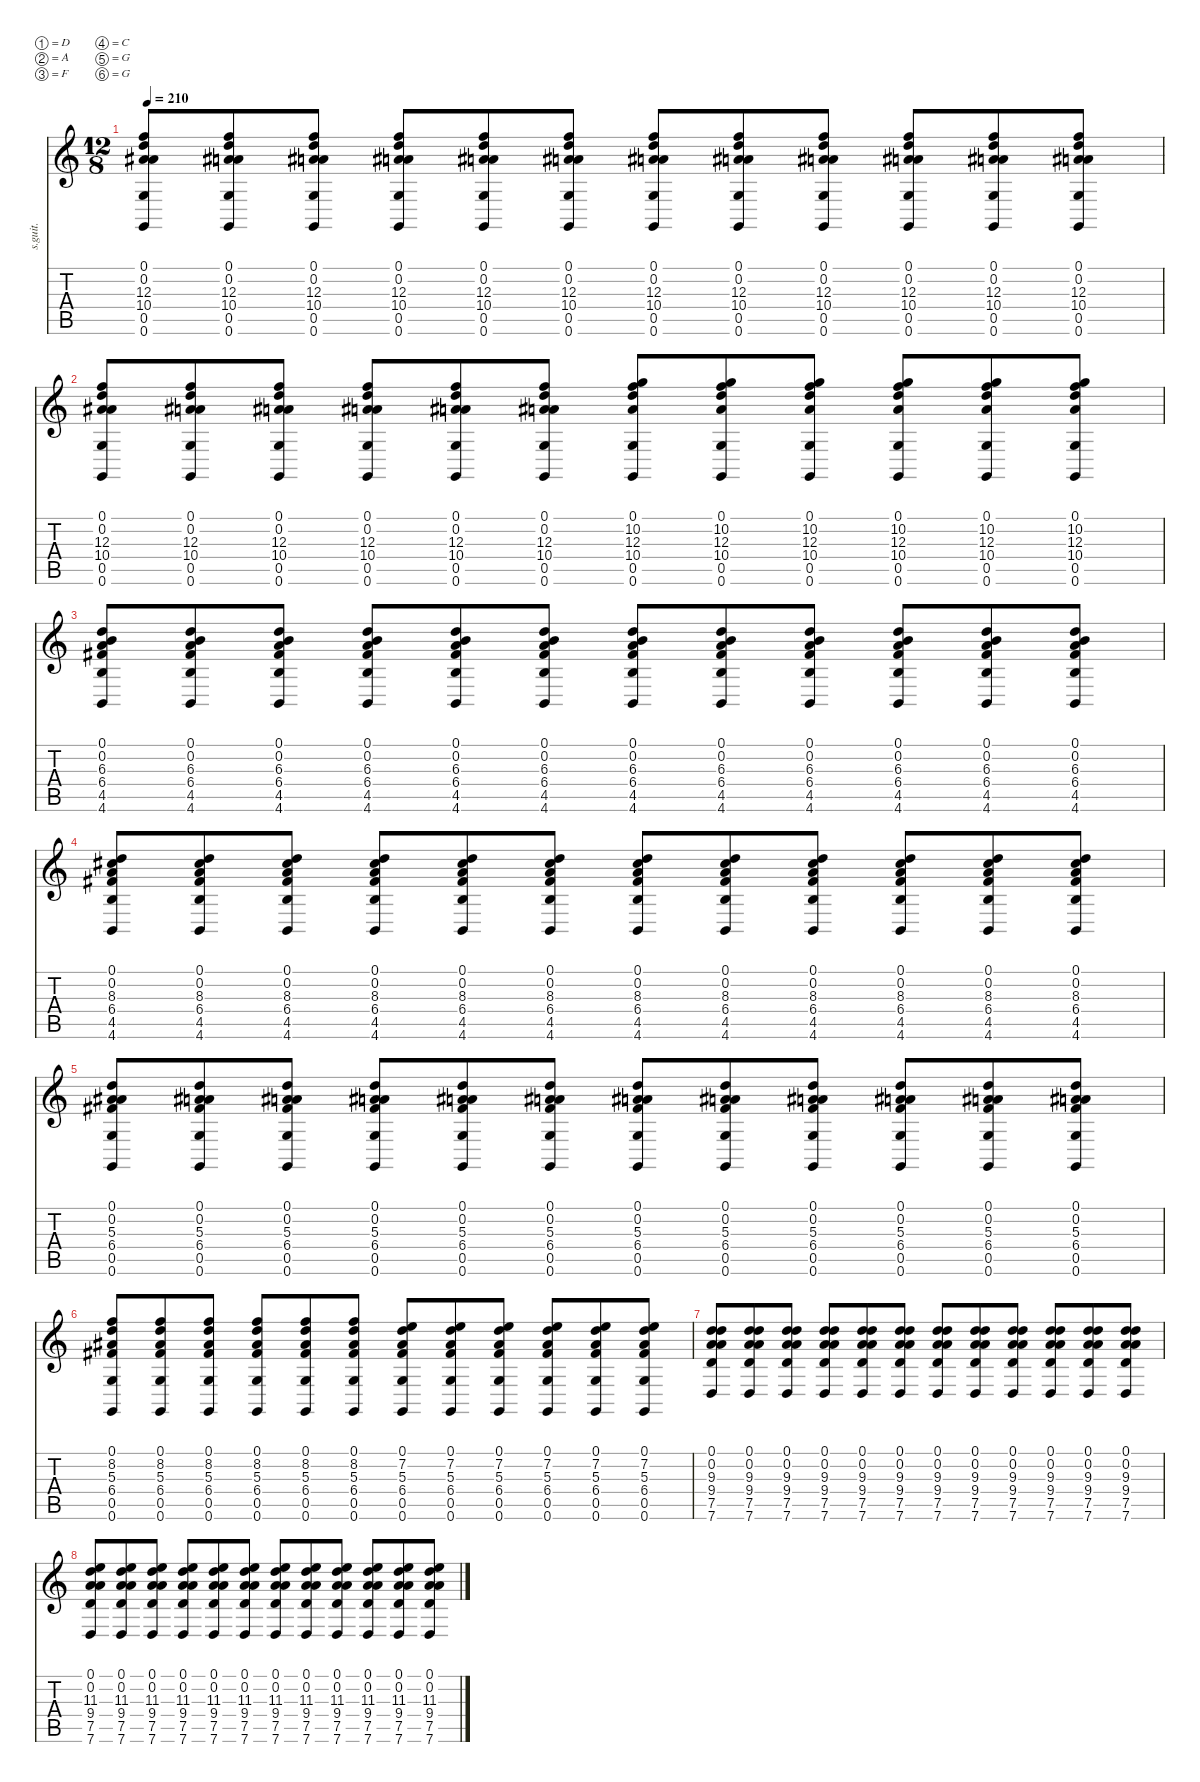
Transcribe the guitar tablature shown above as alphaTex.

\defaultSystemsLayout 4
\hideDynamics
\bracketExtendMode nobrackets
\track ("Rythm Guitar 1 (w/solo)" "s.guit.") {instrument distortionguitar}
\staff {score tabs}
\tuning (D4 A3 F3 C3 G2 G1)
\ts (12 8)
\tempo 210
\clef g2
\ks c
(0.1 0.2 12.3 10.4{acc #} 0.5 0.6).8{lyrics (0 "") lyrics (1 "") lyrics (2 "") lyrics (3 "") lyrics (4 "") dy f} (0.1 0.2 12.3 10.4{acc #} 0.5 0.6).8{lyrics (0 "") lyrics (1 "") lyrics (2 "") lyrics (3 "") lyrics (4 "")} (0.1 0.2 12.3 10.4{acc #} 0.5 0.6).8{lyrics (0 "") lyrics (1 "") lyrics (2 "") lyrics (3 "") lyrics (4 "")} (0.1 0.2 12.3 10.4{acc #} 0.5 0.6).8{lyrics (0 "") lyrics (1 "") lyrics (2 "") lyrics (3 "") lyrics (4 "")} (0.1 0.2 12.3 10.4{acc #} 0.5 0.6).8{lyrics (0 "") lyrics (1 "") lyrics (2 "") lyrics (3 "") lyrics (4 "")} (0.1 0.2 12.3 10.4{acc #} 0.5 0.6).8{lyrics (0 "") lyrics (1 "") lyrics (2 "") lyrics (3 "") lyrics (4 "")} (0.1 0.2 12.3 10.4{acc #} 0.5 0.6).8{lyrics (0 "") lyrics (1 "") lyrics (2 "") lyrics (3 "") lyrics (4 "")} (0.1 0.2 12.3 10.4{acc #} 0.5 0.6).8{lyrics (0 "") lyrics (1 "") lyrics (2 "") lyrics (3 "") lyrics (4 "")} (0.1 0.2 12.3 10.4{acc #} 0.5 0.6).8{lyrics (0 "") lyrics (1 "") lyrics (2 "") lyrics (3 "") lyrics (4 "")} (0.1 0.2 12.3 10.4{acc #} 0.5 0.6).8{lyrics (0 "") lyrics (1 "") lyrics (2 "") lyrics (3 "") lyrics (4 "")} (0.1 0.2 12.3 10.4{acc #} 0.5 0.6).8{lyrics (0 "") lyrics (1 "") lyrics (2 "") lyrics (3 "") lyrics (4 "")} (0.1 0.2 12.3 10.4{acc #} 0.5 0.6).8{lyrics (0 "") lyrics (1 "") lyrics (2 "") lyrics (3 "") lyrics (4 "")} |
(0.1 0.2 12.3 10.4{acc #} 0.5 0.6).8{lyrics (0 "") lyrics (1 "") lyrics (2 "") lyrics (3 "") lyrics (4 "")} (0.1 0.2 12.3 10.4{acc #} 0.5 0.6).8{lyrics (0 "") lyrics (1 "") lyrics (2 "") lyrics (3 "") lyrics (4 "")} (0.1 0.2 12.3 10.4{acc #} 0.5 0.6).8{lyrics (0 "") lyrics (1 "") lyrics (2 "") lyrics (3 "") lyrics (4 "")} (0.1 0.2 12.3 10.4{acc #} 0.5 0.6).8{lyrics (0 "") lyrics (1 "") lyrics (2 "") lyrics (3 "") lyrics (4 "")} (0.1 0.2 12.3 10.4{acc #} 0.5 0.6).8{lyrics (0 "") lyrics (1 "") lyrics (2 "") lyrics (3 "") lyrics (4 "")} (0.1 0.2 12.3 10.4{acc #} 0.5 0.6).8{lyrics (0 "") lyrics (1 "") lyrics (2 "") lyrics (3 "") lyrics (4 "")} (0.1 10.2 12.3 10.4{acc #} 0.5 0.6).8{lyrics (0 "") lyrics (1 "") lyrics (2 "") lyrics (3 "") lyrics (4 "")} (0.1 10.2 12.3 10.4{acc #} 0.5 0.6).8{lyrics (0 "") lyrics (1 "") lyrics (2 "") lyrics (3 "") lyrics (4 "")} (0.1 10.2 12.3 10.4{acc #} 0.5 0.6).8{lyrics (0 "") lyrics (1 "") lyrics (2 "") lyrics (3 "") lyrics (4 "")} (0.1 10.2 12.3 10.4{acc #} 0.5 0.6).8{lyrics (0 "") lyrics (1 "") lyrics (2 "") lyrics (3 "") lyrics (4 "")} (0.1 10.2 12.3 10.4{acc #} 0.5 0.6).8{lyrics (0 "") lyrics (1 "") lyrics (2 "") lyrics (3 "") lyrics (4 "")} (0.1 10.2 12.3 10.4{acc #} 0.5 0.6).8{lyrics (0 "") lyrics (1 "") lyrics (2 "") lyrics (3 "") lyrics (4 "")} |
(0.1 0.2 6.3 6.4{acc #} 4.5 4.6).8{lyrics (0 "") lyrics (1 "") lyrics (2 "") lyrics (3 "") lyrics (4 "")} (0.1 0.2 6.3 6.4{acc #} 4.5 4.6).8{lyrics (0 "") lyrics (1 "") lyrics (2 "") lyrics (3 "") lyrics (4 "")} (0.1 0.2 6.3 6.4{acc #} 4.5 4.6).8{lyrics (0 "") lyrics (1 "") lyrics (2 "") lyrics (3 "") lyrics (4 "")} (0.1 0.2 6.3 6.4{acc #} 4.5 4.6).8{lyrics (0 "") lyrics (1 "") lyrics (2 "") lyrics (3 "") lyrics (4 "")} (0.1 0.2 6.3 6.4{acc #} 4.5 4.6).8{lyrics (0 "") lyrics (1 "") lyrics (2 "") lyrics (3 "") lyrics (4 "")} (0.1 0.2 6.3 6.4{acc #} 4.5 4.6).8{lyrics (0 "") lyrics (1 "") lyrics (2 "") lyrics (3 "") lyrics (4 "")} (0.1 0.2 6.3 6.4{acc #} 4.5 4.6).8{lyrics (0 "") lyrics (1 "") lyrics (2 "") lyrics (3 "") lyrics (4 "")} (0.1 0.2 6.3 6.4{acc #} 4.5 4.6).8{lyrics (0 "") lyrics (1 "") lyrics (2 "") lyrics (3 "") lyrics (4 "")} (0.1 0.2 6.3 6.4{acc #} 4.5 4.6).8{lyrics (0 "") lyrics (1 "") lyrics (2 "") lyrics (3 "") lyrics (4 "")} (0.1 0.2 6.3 6.4{acc #} 4.5 4.6).8{lyrics (0 "") lyrics (1 "") lyrics (2 "") lyrics (3 "") lyrics (4 "")} (0.1 0.2 6.3 6.4{acc #} 4.5 4.6).8{lyrics (0 "") lyrics (1 "") lyrics (2 "") lyrics (3 "") lyrics (4 "")} (0.1 0.2 6.3 6.4{acc #} 4.5 4.6).8{lyrics (0 "") lyrics (1 "") lyrics (2 "") lyrics (3 "") lyrics (4 "")} |
(0.1 0.2 8.3{acc #} 6.4{acc #} 4.5 4.6).8{lyrics (0 "") lyrics (1 "") lyrics (2 "") lyrics (3 "") lyrics (4 "")} (0.1 0.2 8.3{acc #} 6.4{acc #} 4.5 4.6).8{lyrics (0 "") lyrics (1 "") lyrics (2 "") lyrics (3 "") lyrics (4 "")} (0.1 0.2 8.3{acc #} 6.4{acc #} 4.5 4.6).8{lyrics (0 "") lyrics (1 "") lyrics (2 "") lyrics (3 "") lyrics (4 "")} (0.1 0.2 8.3{acc #} 6.4{acc #} 4.5 4.6).8{lyrics (0 "") lyrics (1 "") lyrics (2 "") lyrics (3 "") lyrics (4 "")} (0.1 0.2 8.3{acc #} 6.4{acc #} 4.5 4.6).8{lyrics (0 "") lyrics (1 "") lyrics (2 "") lyrics (3 "") lyrics (4 "")} (0.1 0.2 8.3{acc #} 6.4{acc #} 4.5 4.6).8{lyrics (0 "") lyrics (1 "") lyrics (2 "") lyrics (3 "") lyrics (4 "")} (0.1 0.2 8.3{acc #} 6.4{acc #} 4.5 4.6).8{lyrics (0 "") lyrics (1 "") lyrics (2 "") lyrics (3 "") lyrics (4 "")} (0.1 0.2 8.3{acc #} 6.4{acc #} 4.5 4.6).8{lyrics (0 "") lyrics (1 "") lyrics (2 "") lyrics (3 "") lyrics (4 "")} (0.1 0.2 8.3{acc #} 6.4{acc #} 4.5 4.6).8{lyrics (0 "") lyrics (1 "") lyrics (2 "") lyrics (3 "") lyrics (4 "")} (0.1 0.2 8.3{acc #} 6.4{acc #} 4.5 4.6).8{lyrics (0 "") lyrics (1 "") lyrics (2 "") lyrics (3 "") lyrics (4 "")} (0.1 0.2 8.3{acc #} 6.4{acc #} 4.5 4.6).8{lyrics (0 "") lyrics (1 "") lyrics (2 "") lyrics (3 "") lyrics (4 "")} (0.1 0.2 8.3{acc #} 6.4{acc #} 4.5 4.6).8{lyrics (0 "") lyrics (1 "") lyrics (2 "") lyrics (3 "") lyrics (4 "")} |
(0.1 0.2 5.3{acc #} 6.4{acc #} 0.5 0.6).8{lyrics (0 "") lyrics (1 "") lyrics (2 "") lyrics (3 "") lyrics (4 "")} (0.1 0.2 5.3{acc #} 6.4{acc #} 0.5 0.6).8{lyrics (0 "") lyrics (1 "") lyrics (2 "") lyrics (3 "") lyrics (4 "")} (0.1 0.2 5.3{acc #} 6.4{acc #} 0.5 0.6).8{lyrics (0 "") lyrics (1 "") lyrics (2 "") lyrics (3 "") lyrics (4 "")} (0.1 0.2 5.3{acc #} 6.4{acc #} 0.5 0.6).8{lyrics (0 "") lyrics (1 "") lyrics (2 "") lyrics (3 "") lyrics (4 "")} (0.1 0.2 5.3{acc #} 6.4{acc #} 0.5 0.6).8{lyrics (0 "") lyrics (1 "") lyrics (2 "") lyrics (3 "") lyrics (4 "")} (0.1 0.2 5.3{acc #} 6.4{acc #} 0.5 0.6).8{lyrics (0 "") lyrics (1 "") lyrics (2 "") lyrics (3 "") lyrics (4 "")} (0.1 0.2 5.3{acc #} 6.4{acc #} 0.5 0.6).8{lyrics (0 "") lyrics (1 "") lyrics (2 "") lyrics (3 "") lyrics (4 "")} (0.1 0.2 5.3{acc #} 6.4{acc #} 0.5 0.6).8{lyrics (0 "") lyrics (1 "") lyrics (2 "") lyrics (3 "") lyrics (4 "")} (0.1 0.2 5.3{acc #} 6.4{acc #} 0.5 0.6).8{lyrics (0 "") lyrics (1 "") lyrics (2 "") lyrics (3 "") lyrics (4 "")} (0.1 0.2 5.3{acc #} 6.4{acc #} 0.5 0.6).8{lyrics (0 "") lyrics (1 "") lyrics (2 "") lyrics (3 "") lyrics (4 "")} (0.1 0.2 5.3{acc #} 6.4{acc #} 0.5 0.6).8{lyrics (0 "") lyrics (1 "") lyrics (2 "") lyrics (3 "") lyrics (4 "")} (0.1 0.2 5.3{acc #} 6.4{acc #} 0.5 0.6).8{lyrics (0 "") lyrics (1 "") lyrics (2 "") lyrics (3 "") lyrics (4 "")} |
(0.1 8.2 5.3{acc #} 6.4{acc #} 0.5 0.6).8{lyrics (0 "") lyrics (1 "") lyrics (2 "") lyrics (3 "") lyrics (4 "")} (0.1 8.2 5.3{acc #} 6.4{acc #} 0.5 0.6).8{lyrics (0 "") lyrics (1 "") lyrics (2 "") lyrics (3 "") lyrics (4 "")} (0.1 8.2 5.3{acc #} 6.4{acc #} 0.5 0.6).8{lyrics (0 "") lyrics (1 "") lyrics (2 "") lyrics (3 "") lyrics (4 "")} (0.1 8.2 5.3{acc #} 6.4{acc #} 0.5 0.6).8{lyrics (0 "") lyrics (1 "") lyrics (2 "") lyrics (3 "") lyrics (4 "")} (0.1 8.2 5.3{acc #} 6.4{acc #} 0.5 0.6).8{lyrics (0 "") lyrics (1 "") lyrics (2 "") lyrics (3 "") lyrics (4 "")} (0.1 8.2 5.3{acc #} 6.4{acc #} 0.5 0.6).8{lyrics (0 "") lyrics (1 "") lyrics (2 "") lyrics (3 "") lyrics (4 "")} (0.1 7.2 5.3{acc #} 6.4{acc #} 0.5 0.6).8{lyrics (0 "") lyrics (1 "") lyrics (2 "") lyrics (3 "") lyrics (4 "")} (0.1 7.2 5.3{acc #} 6.4{acc #} 0.5 0.6).8{lyrics (0 "") lyrics (1 "") lyrics (2 "") lyrics (3 "") lyrics (4 "")} (0.1 7.2 5.3{acc #} 6.4{acc #} 0.5 0.6).8{lyrics (0 "") lyrics (1 "") lyrics (2 "") lyrics (3 "") lyrics (4 "")} (0.1 7.2 5.3{acc #} 6.4{acc #} 0.5 0.6).8{lyrics (0 "") lyrics (1 "") lyrics (2 "") lyrics (3 "") lyrics (4 "")} (0.1 7.2 5.3{acc #} 6.4{acc #} 0.5 0.6).8{lyrics (0 "") lyrics (1 "") lyrics (2 "") lyrics (3 "") lyrics (4 "")} (0.1 7.2 5.3{acc #} 6.4{acc #} 0.5 0.6).8{lyrics (0 "") lyrics (1 "") lyrics (2 "") lyrics (3 "") lyrics (4 "")} |
(0.1 0.2 9.3 9.4 7.5 7.6).8{lyrics (0 "") lyrics (1 "") lyrics (2 "") lyrics (3 "") lyrics (4 "")} (0.1 0.2 9.3 9.4 7.5 7.6).8{lyrics (0 "") lyrics (1 "") lyrics (2 "") lyrics (3 "") lyrics (4 "")} (0.1 0.2 9.3 9.4 7.5 7.6).8{lyrics (0 "") lyrics (1 "") lyrics (2 "") lyrics (3 "") lyrics (4 "")} (0.1 0.2 9.3 9.4 7.5 7.6).8{lyrics (0 "") lyrics (1 "") lyrics (2 "") lyrics (3 "") lyrics (4 "")} (0.1 0.2 9.3 9.4 7.5 7.6).8{lyrics (0 "") lyrics (1 "") lyrics (2 "") lyrics (3 "") lyrics (4 "")} (0.1 0.2 9.3 9.4 7.5 7.6).8{lyrics (0 "") lyrics (1 "") lyrics (2 "") lyrics (3 "") lyrics (4 "")} (0.1 0.2 9.3 9.4 7.5 7.6).8{lyrics (0 "") lyrics (1 "") lyrics (2 "") lyrics (3 "") lyrics (4 "")} (0.1 0.2 9.3 9.4 7.5 7.6).8{lyrics (0 "") lyrics (1 "") lyrics (2 "") lyrics (3 "") lyrics (4 "")} (0.1 0.2 9.3 9.4 7.5 7.6).8{lyrics (0 "") lyrics (1 "") lyrics (2 "") lyrics (3 "") lyrics (4 "")} (0.1 0.2 9.3 9.4 7.5 7.6).8{lyrics (0 "") lyrics (1 "") lyrics (2 "") lyrics (3 "") lyrics (4 "")} (0.1 0.2 9.3 9.4 7.5 7.6).8{lyrics (0 "") lyrics (1 "") lyrics (2 "") lyrics (3 "") lyrics (4 "")} (0.1 0.2 9.3 9.4 7.5 7.6).8{lyrics (0 "") lyrics (1 "") lyrics (2 "") lyrics (3 "") lyrics (4 "")} |
(0.1 0.2 11.3 9.4 7.5 7.6).8{lyrics (0 "") lyrics (1 "") lyrics (2 "") lyrics (3 "") lyrics (4 "")} (0.1 0.2 11.3 9.4 7.5 7.6).8{lyrics (0 "") lyrics (1 "") lyrics (2 "") lyrics (3 "") lyrics (4 "")} (0.1 0.2 11.3 9.4 7.5 7.6).8{lyrics (0 "") lyrics (1 "") lyrics (2 "") lyrics (3 "") lyrics (4 "")} (0.1 0.2 11.3 9.4 7.5 7.6).8{lyrics (0 "") lyrics (1 "") lyrics (2 "") lyrics (3 "") lyrics (4 "")} (0.1 0.2 11.3 9.4 7.5 7.6).8{lyrics (0 "") lyrics (1 "") lyrics (2 "") lyrics (3 "") lyrics (4 "")} (0.1 0.2 11.3 9.4 7.5 7.6).8{lyrics (0 "") lyrics (1 "") lyrics (2 "") lyrics (3 "") lyrics (4 "")} (0.1 0.2 11.3 9.4 7.5 7.6).8{lyrics (0 "") lyrics (1 "") lyrics (2 "") lyrics (3 "") lyrics (4 "")} (0.1 0.2 11.3 9.4 7.5 7.6).8{lyrics (0 "") lyrics (1 "") lyrics (2 "") lyrics (3 "") lyrics (4 "")} (0.1 0.2 11.3 9.4 7.5 7.6).8{lyrics (0 "") lyrics (1 "") lyrics (2 "") lyrics (3 "") lyrics (4 "")} (0.1 0.2 11.3 9.4 7.5 7.6).8{lyrics (0 "") lyrics (1 "") lyrics (2 "") lyrics (3 "") lyrics (4 "")} (0.1 0.2 11.3 9.4 7.5 7.6).8{lyrics (0 "") lyrics (1 "") lyrics (2 "") lyrics (3 "") lyrics (4 "")} (0.1 0.2 11.3 9.4 7.5 7.6).8{lyrics (0 "") lyrics (1 "") lyrics (2 "") lyrics (3 "") lyrics (4 "")}
